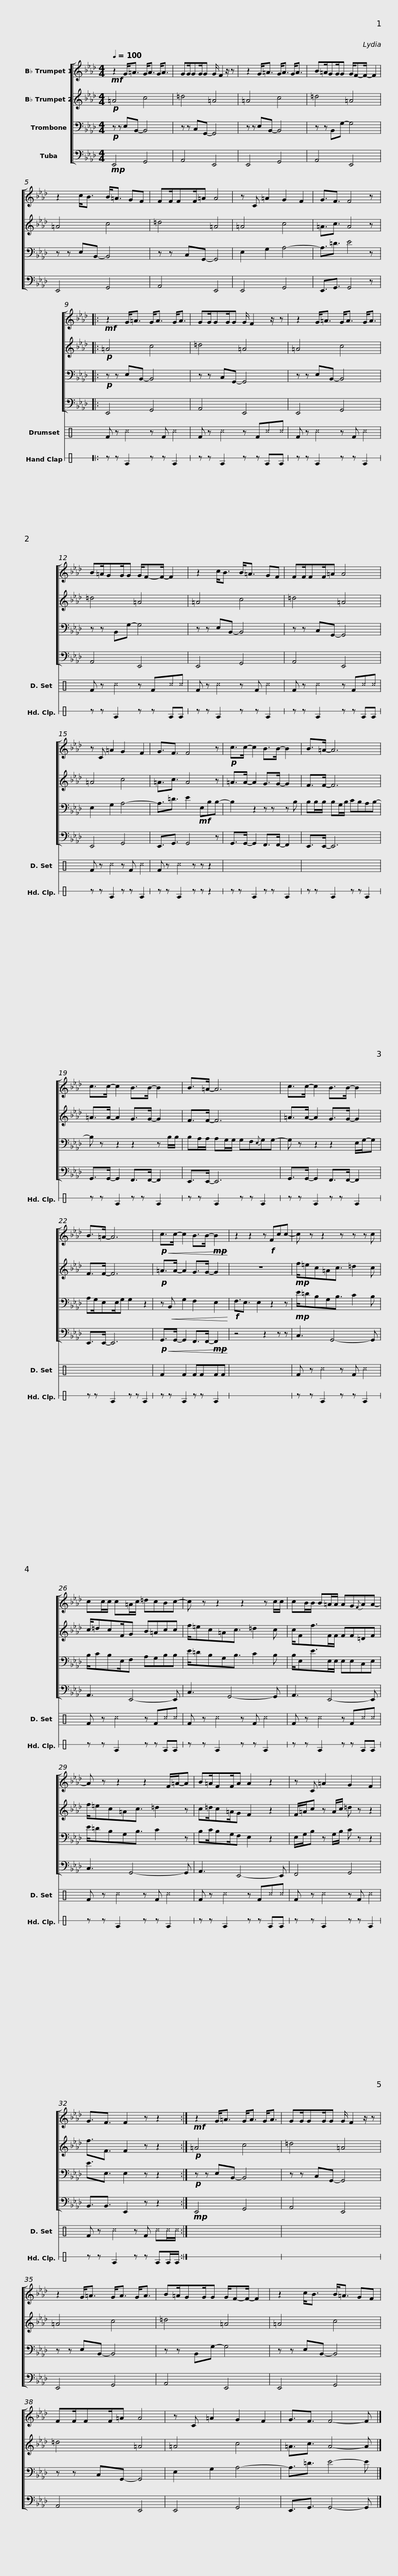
X:1
%%score [ 1 2 3 4 ] 5 6
L:1/8
Q:1/4=100
M:4/4
I:linebreak $
K:Ab
V:1 treble transpose=-2
V:2 treble transpose=-2
V:3 bass
V:4 bass
V:5 perc
K:none
V:6 perc stafflines=1
K:none
V:1
[K:Ab]!mf! z2 G<=A G<A G<A | GG/GG/G G/ F2 z/ z | z2 G<=A G<A G<A |$ B=A/GG/G G/F-F/- F2 | z2 c<B B<=A GF | %5
 FF/FF/=A A4 | z C =A2 G2 F2 | G3/2F3/2 F4 z |:$!mf! z2 G<=A G<A G<A | GG/GG/G G/ F2 z/ z | %10
 z2 G<=A G<A G<A |$ B=A/GG/G G/F-F/- F2 | z2 c<B B<=A GF | FF/FF/=A A4 | z C =A2 G2 F2 |$ %15
 G3/2F3/2 F4 z |!p! c>c- c2 B>B- B2 | B>=A- A6 | c>c- c2 B>B- B2 |$ B>=A- A6 | %20
 c>c- c2 B>B- B2 | B>=A- A6 |!p!!<(! c>c- c2 B>B-!mp! B2!<)! |$ z2 z2 z!f! Fcc- | c z z2 z z z c | %25
 cc/c/ c=A/c/ =dcBc- |$ c z z2 z2 z c/c/ | cB/B/ B=A/A/ AG{F}AA- | A z z2 z2 F/=A/-A |$ B=A/FF/A A2 z2 | %30
 z C =A2 G2 F2 | G3/2F3/2 F2 z z2 :|$!mf! z2 G<=A G<A G<A | GG/GG/G G/ F2 z/ z | z2 G<=A G<A G<A |$ %35
 B=A/GG/G G/F-F/- F2 | z2 c<B B<=A GF | FF/FF/=A A4 | z C =A2 G2 F2 |$ G3/2F3/2 F4- F |] %40
V:2
[K:Ab]!p! =A4 c4 | =d4 =A4 | =A4 c4 |$ =d4 =A4 | =A4 c4 | %5
 =d4 =A4 | =A4 c4 | =A3/2c3/2 A4 z |:$!p! =A4 c4 | =d4 =A4 | %10
 =A4 c4 |$ =d4 =A4 | =A4 c4 | =d4 =A4 | =A4 c4 |$ %15
 =A3/2c3/2 A4 z | =A>A- A2 G>G- G2 | F>F- F6 | =A>A- A2 G>G- G2 |$ F>F- F6 | %20
 =A>A- A2 G>G- G2 | F>F- F6 |!p! =A>A- A2 G>G- G2 |$ z8 |!mp! f/=ec=Ac3/2 =d2 c | %25
 c/=dcF/G B=Acc |$ f/=ec=Ac3/2 =d2 c | c/Ff>FF/ FF=DF | f/=ec=Ac3/2 =d2 z |$ c=d/c=A/G F2 z2 | %30
 F/=A/c z A/c/ =d z z2 | f3/2F3/2 F2 z z2 :|$!p! =A4 c4 | =d4 =A4 | =A4 c4 |$ %35
 =d4 =A4 | =A4 c4 | =d4 =A4 | =A4 c4 |$ =A3/2c3/2 A4- A |] %40
V:3
!p! z z E,B,,- B,,4 | z z C,G,,- G,,4 | z z E,B,,- B,,4 |$ z z B,,G,- G,4 | z z E,B,,- B,,4 | %5
 z z C,G,,- G,,4 | E,2 G,2 A,4- | A,3/2=D3/2 E4 z |:$!p! z z E,B,,- B,,4 | z z C,G,,- G,,4 | %10
 z z E,B,,- B,,4 |$ z z B,,G,- G,4 | z z E,B,,- B,,4 | z z C,G,,- G,,4 | E,2 G,2 A,4- |$ %15
 A,3/2=D3/2 E2!mf! E,B,B,- | B,2 z2 z z z B, | B,B,/B,/ B,G,/B,/ CB,A,B,- | B, z z2 z2 z B,/B,/ |$ B,A,/A,/ A,G,/G,/ G,F,{E,}G,G,- | %20
 G, z z2 z2 E,/G,/-G, | A,G,/E,E,/G, G,2 z2 | z!<(! B,, G,2 F,2 E,2!<)! |$!f! F,3/2E,3/2 E,2 z2 z |!mp! E/=DB,G,B,3/2 C2 B, | %25
 B,/CB,E,/F, A,G,B,B, |$ E/=DB,G,B,3/2 C2 B, | B,/E,E>E,E,/ E,E,C,E, | E/=DB,G,B,3/2 C2 z |$ B,C/B,G,/F, E,2 z2 | %30
 E,/G,/B, z G,/B,/ C z z2 | E3/2E,3/2 E,2 z z2 :|$!p! z z E,B,,- B,,4 | z z C,G,,- G,,4 | z z E,B,,- B,,4 |$ %35
 z z B,,G,- G,4 | z z E,B,,- B,,4 | z z C,G,,- G,,4 | E,2 G,2 A,4- |$ A,3/2=D3/2 E4- E |] %40
V:4
!mp! E,,4 G,,4 | A,,4 E,,4 | E,,4 G,,4 |$ A,,4 E,,4 | E,,4 G,,4 | %5
 A,,4 E,,4 | E,,4 G,,4 | E,,3/2G,,3/2 G,,4 z |:$ E,,4 G,,4 | A,,4 E,,4 | %10
 E,,4 G,,4 |$ A,,4 E,,4 | E,,4 G,,4 | A,,4 E,,4 | E,,4 G,,4 |$ %15
 E,,3/2G,,3/2 G,,4 z | G,,>G,,- G,,2 F,,>F,,- F,,2 | E,,>E,,- E,,6 | G,,>G,,- G,,2 F,,>F,,- F,,2 |$ E,,>E,,- E,,6 | %20
 G,,>G,,- G,,2 F,,>F,,- F,,2 | E,,>E,,- E,,6 |!p!!<(! G,,>G,,- G,,2 F,,>F,,-!mp! F,,2!<)! |$ z4 z2 z z | C,3 G,,4- G,, | %25
 A,,3 E,,4- E,, |$ C,3 G,,4- G,, | A,,3 E,,4- E,, | C,3 G,,4- G,, |$ A,,3 E,,4- E,, | %30
 F,,4 G,,4 | B,,3/2B,,3/2 E,,2 z z2 :|$!mp! E,,4 G,,4 | A,,4 E,,4 | E,,4 G,,4 |$ %35
 A,,4 E,,4 | E,,4 G,,4 | A,,4 E,,4 | E,,4 G,,4 |$ E,,3/2G,,3/2 G,,4- G,, |] %40
V:5
[K:C] x8 | x8 | x8 |$ x8 | x8 | %5
 x8 | x8 | x8 |:$ F z ^c2 z F ^c2 | F z ^c2 z F^c^c | %10
 F z ^c2 z F ^c2 |$ F z ^c2 z F^c^c | F z ^c2 z F ^c2 | F z ^c2 z F^c^c | F z ^c2 z F ^c2 |$ %15
 F z ^c2 z z z2 | x8 | x8 | x8 |$ x8 | %20
 x8 | x8 | F2 F2 FFFF |$ x8 | F z ^c2 z F ^c2 | %25
 F z ^c2 z F^c^c |$ F z ^c2 z F ^c2 | F z ^c2 z F^c^c | F z ^c2 z F ^c2 |$ F z ^c2 z F^c^c | %30
 F z ^c2 z F ^c2 | F z ^c2 z F ^c^c/^c/ :|$ x8 | x8 | x8 |$ %35
 x8 | x8 | x8 | x8 |$ x8 |] %40
V:6
[K:C] x8 | x8 | x8 |$ x8 | x8 | %5
 x8 | x8 | x8 |:$ z z E2 z z E2 | z z E2 z z EE | %10
 z z E2 z z E2 |$ z z E2 z z EE | z z E2 z z E2 | z z E2 z z EE | z z E2 z z E2 |$ %15
 z z E2 z z z2 | z z E2 z z E2 | z z E2 z z E2 | z z E2 z z E2 |$ z z E2 z z E2 | %20
 z z E2 z z E2 | z z E2 z z E2 | z z E2 z z E2 |$ x8 | z z E2 z z E2 | %25
 z z E2 z z EE |$ z z E2 z z E2 | z z E2 z z EE | z z E2 z z E2 |$ z z E2 z z EE | %30
 z z E2 z z E2 | z z E2 z z EE/E/ :|$ x8 | x8 | x8 |$ %35
 x8 | x8 | x8 | x8 |$ x8 |] %40
